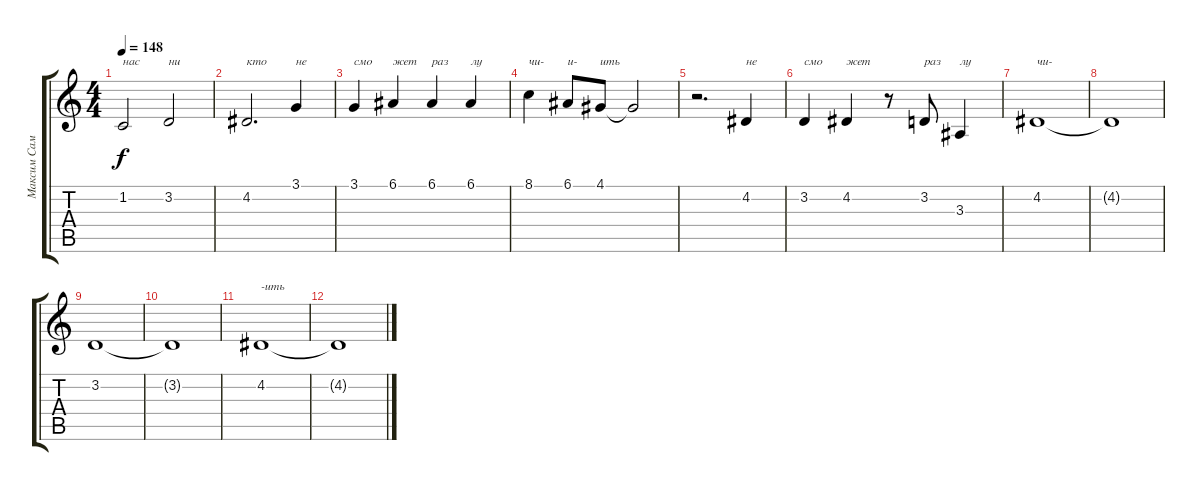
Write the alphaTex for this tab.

\track ("Максим Самосват" "Максим Сам") {instrument bassoon}
\staff {score tabs}
\tuning (E4 B3 G3 D3 A2 E2) {hide}
\ts (4 4)
\tempo 148
\clef g2
\ks c
1.2.2{txt "нас" dy f} 3.2.2{txt "ни"} |
4.2.2{d txt "кто"} 3.1.4{txt "не"} |
3.1.4{txt "смо"} 6.1.4{txt "жет"} 6.1.4{txt "раз"} 6.1.4{txt "лу"} |
8.1.4{txt "чи-"} 6.1.8{txt "и-"} 4.1.8{txt "ить"} 4.1{t}.2 |
r.2{d} 4.2.4{txt "не"} |
3.2.4{txt "смо"} 4.2.4{txt "жет"} r.8 3.2.8{txt "раз"} 3.3.4{txt "лу"} |
4.2.1{txt "чи-"} |
4.2{t}.1 |
3.2.1 |
3.2{t}.1 |
4.2.1{txt "-ить"} |
4.2{t}.1{volume 7}
